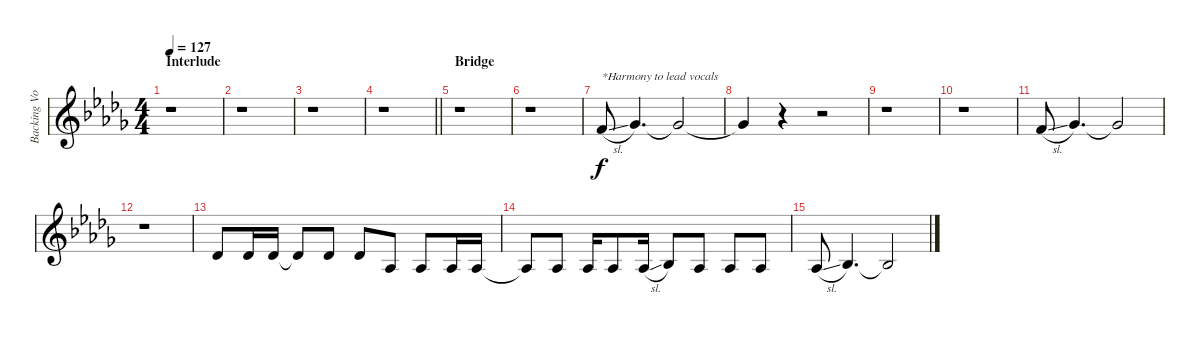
\track ("Backing Vocals 2" "Backing Vo") {instrument lead6voice}
\staff {score}
\tuning (E4 B3 G3 D3 A2 E2) {hide}
\ts (4 4)
\section ("" "Interlude")
\tempo 127
\clef g2
\ks bbminor
r.1{dy mf} |
r.1 |
r.1 |
\barLineRight lightlight
r.1 |
\section ("" "Bridge")
r.1 |
r.1 |
6.2{sl}.8{txt "*Harmony to lead vocals" dy f} 7.2.4{d} 7.2{t}.2 |
7.2{t}.4 r.4 r.2 |
r.1 |
r.1 |
6.2{sl}.8 7.2.4{d} 7.2{t}.2 |
r.1 |
6.3.8 6.3.16 6.3.16 6.3{t}.8 6.3.8 6.3.8 6.4.8 6.4.8 6.4.16 6.4.16 |
6.4{t}.8 6.4.8 6.4.16 6.4.8 6.4{sl}.16 8.4.8 6.4.8 6.4.8 6.4.8 |
6.4{sl}.8 8.4.4{d} 8.4{t}.2
